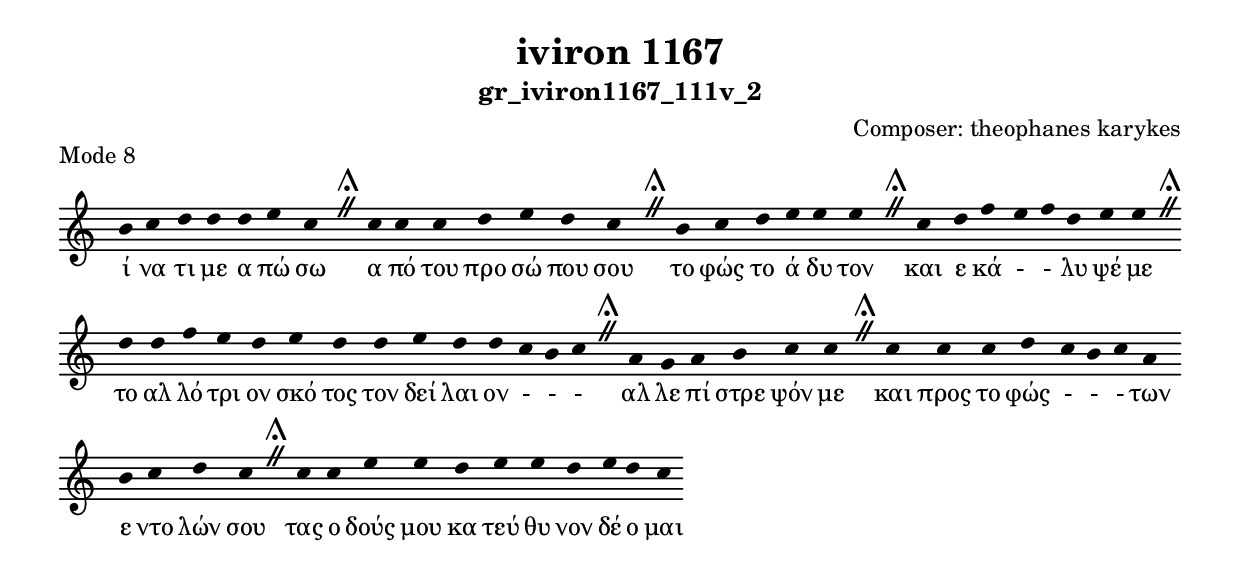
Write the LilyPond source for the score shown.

\include "gregorian.ly"

	\header {
 	  title = "iviron 1167"
	  subtitle = "gr_iviron1167_111v_2"
	  composer = "Composer: theophanes karykes"
	  piece = "Mode 8"
	}

	chant = {
	  b'4 c''4 d''4 d''4 d''4 e''4 c''4 \divisioMaior
 c''4 c''4 c''4 d''4 e''4 d''4 c''4 \divisioMaior
 b'4 c''4 d''4 e''4 e''4 e''4 \divisioMaior
 c''4 d''4 f''4 e''4 f''4 d''4 e''4 e''4 \divisioMaior
 d''4 d''4 f''4 e''4 d''4 e''4 d''4 d''4 e''4 d''4 d''4 c''4 b'4 c''4 \divisioMaior
 a'4 g'4 a'4 b'4 c''4 c''4 \divisioMaior
 c''4 c''4 c''4 d''4 c''4 b'4 c''4 a'4 b'4 c''4 d''4 c''4 \divisioMaior
 c''4 c''4 e''4 e''4 d''4 e''4 e''4 d''4 e''4 d''4 c''4\finalis
	}

	verba = \lyricmode {ί να τι με α πώ σω 
α πό του προ σώ που σου 
το φώς το ά δυ τον 
και ε κά -  - λυ ψέ με 
το αλ λό τρι ον σκό τος τον δεί λαι ον -  -  - 
αλ λε πί στρε ψόν με 
και προς το φώς -  -  - των ε ντο λών σου 
τας ο δούς μου κα τεύ θυ νον δέ ο μαι 
	}


	\score {
	  \new Staff <<
	  \new Voice = "melody" \chant
	  \new Lyrics = "one" \lyricsto melody \verba
	  >>
	  \layout {
	    \context {
	      \Staff
	      \remove "Time_signature_engraver"
	      \remove "Bar_engraver"
	    }
	    \context {
	      \Voice
	      \remove "Stem_engraver"
	    }
	  }
	}